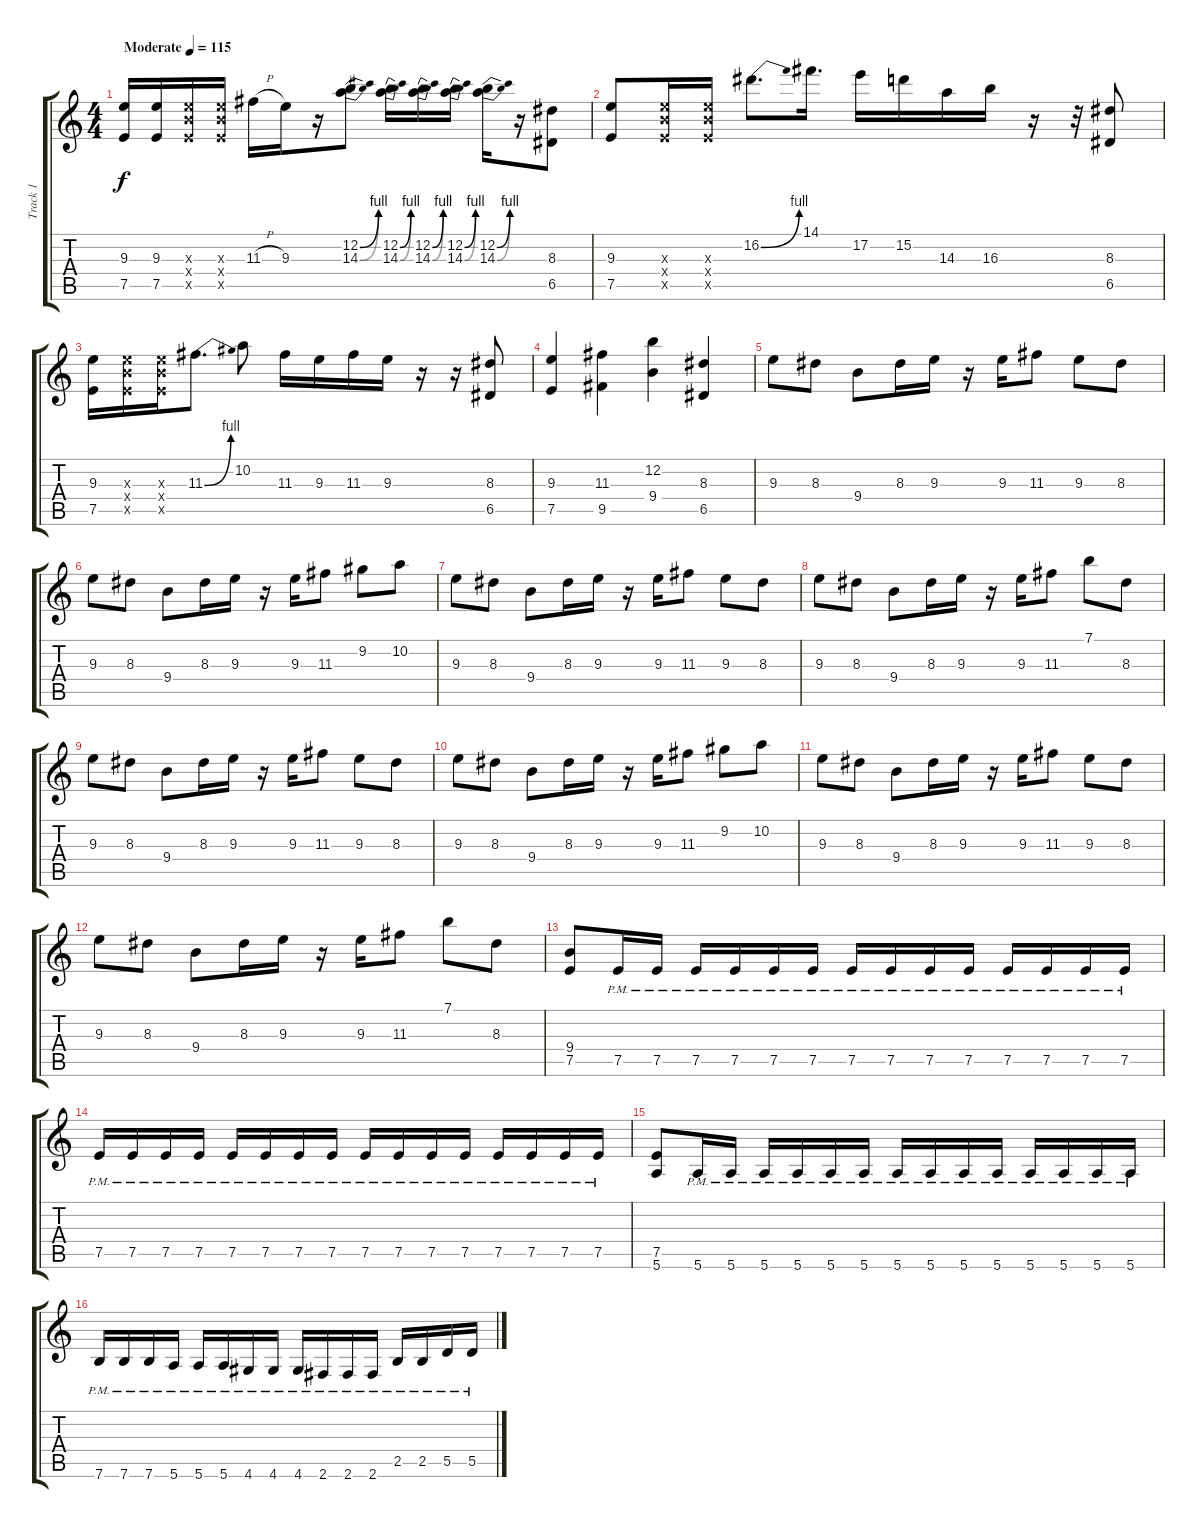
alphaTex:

\track ("Track 1" "Track 1") {instrument acousticguitarsteel}
\staff {score tabs}
\tuning (E4 B3 G3 D3 A2 E2) {hide}
\ts (4 4)
\tempo (115 "Moderate")
\clef g2
\ks c
(9.3 7.5).16{dy f instrument acousticguitarsteel} (9.3 7.5).16 (9.3{x} 9.4{x} 7.5{x}).16 (9.3{x} 9.4{x} 7.5{x}).16 11.3{h}.16 9.3.16 r.16 (12.2{be (bend 0 0 60 4)} 14.3{be (bend 0 0 60 4)}).8 (12.2{be (bend 0 0 60 4)} 14.3{be (bend 0 0 60 4)}).16 (12.2{be (bend 0 0 60 4)} 14.3{be (bend 0 0 60 4)}).16 (12.2{be (bend 0 0 60 4)} 14.3{be (bend 0 0 60 4)}).16 (12.2{be (bend 0 0 60 4)} 14.3{be (bend 0 0 60 4)}).16 r.16 (8.3 6.5).8 |
(9.3 7.5).8 (9.3{x} 9.4{x} 7.5{x}).16 (9.3{x} 9.4{x} 7.5{x}).16 16.2{be (bend 0 0 60 4)}.8{d} 14.1.16{d} 17.2.16 15.2.16 14.3.16 16.3.16 r.16 r.32 (8.3 6.5).8 |
(9.3 7.5).16 (9.3{x} 9.4{x} 7.5{x}).16 (9.3{x} 9.4{x} 7.5{x}).16 11.3{be (bend 0 0 60 4)}.8{d} 10.2.8 11.3.16 9.3.16 11.3.16 9.3.16 r.16 r.16 (8.3 6.5).8 |
(9.3 7.5).4 (11.3 9.5).4 (12.2 9.4).4 (8.3 6.5).4 |
9.3.8 8.3.8 9.4.8 8.3.16 9.3.16 r.16 9.3.16 11.3.8 9.3.8 8.3.8 |
9.3.8 8.3.8 9.4.8 8.3.16 9.3.16 r.16 9.3.16 11.3.8 9.2.8 10.2.8 |
9.3.8 8.3.8 9.4.8 8.3.16 9.3.16 r.16 9.3.16 11.3.8 9.3.8 8.3.8 |
9.3.8 8.3.8 9.4.8 8.3.16 9.3.16 r.16 9.3.16 11.3.8 7.1.8 8.3.8 |
9.3.8 8.3.8 9.4.8 8.3.16 9.3.16 r.16 9.3.16 11.3.8 9.3.8 8.3.8 |
9.3.8 8.3.8 9.4.8 8.3.16 9.3.16 r.16 9.3.16 11.3.8 9.2.8 10.2.8 |
9.3.8 8.3.8 9.4.8 8.3.16 9.3.16 r.16 9.3.16 11.3.8 9.3.8 8.3.8 |
9.3.8 8.3.8 9.4.8 8.3.16 9.3.16 r.16 9.3.16 11.3.8 7.1.8 8.3.8 |
(9.4 7.5).8 7.5{pm}.16 7.5{pm}.16 7.5{pm}.16 7.5{pm}.16 7.5{pm}.16 7.5{pm}.16 7.5{pm}.16 7.5{pm}.16 7.5{pm}.16 7.5{pm}.16 7.5{pm}.16 7.5{pm}.16 7.5{pm}.16 7.5{pm}.16 |
7.5{pm}.16 7.5{pm}.16 7.5{pm}.16 7.5{pm}.16 7.5{pm}.16 7.5{pm}.16 7.5{pm}.16 7.5{pm}.16 7.5{pm}.16 7.5{pm}.16 7.5{pm}.16 7.5{pm}.16 7.5{pm}.16 7.5{pm}.16 7.5{pm}.16 7.5{pm}.16 |
(7.5 5.6).8 5.6{pm}.16 5.6{pm}.16 5.6{pm}.16 5.6{pm}.16 5.6{pm}.16 5.6{pm}.16 5.6{pm}.16 5.6{pm}.16 5.6{pm}.16 5.6{pm}.16 5.6{pm}.16 5.6{pm}.16 5.6{pm}.16 5.6{pm}.16 |
7.6{pm}.16 7.6{pm}.16 7.6{pm}.16 5.6{pm}.16 5.6{pm}.16 5.6{pm}.16 4.6{pm}.16 4.6{pm}.16 4.6{pm}.16 2.6{pm}.16 2.6{pm}.16 2.6{pm}.16 2.5{pm}.16 2.5{pm}.16 5.5{pm}.16 5.5{pm}.16
